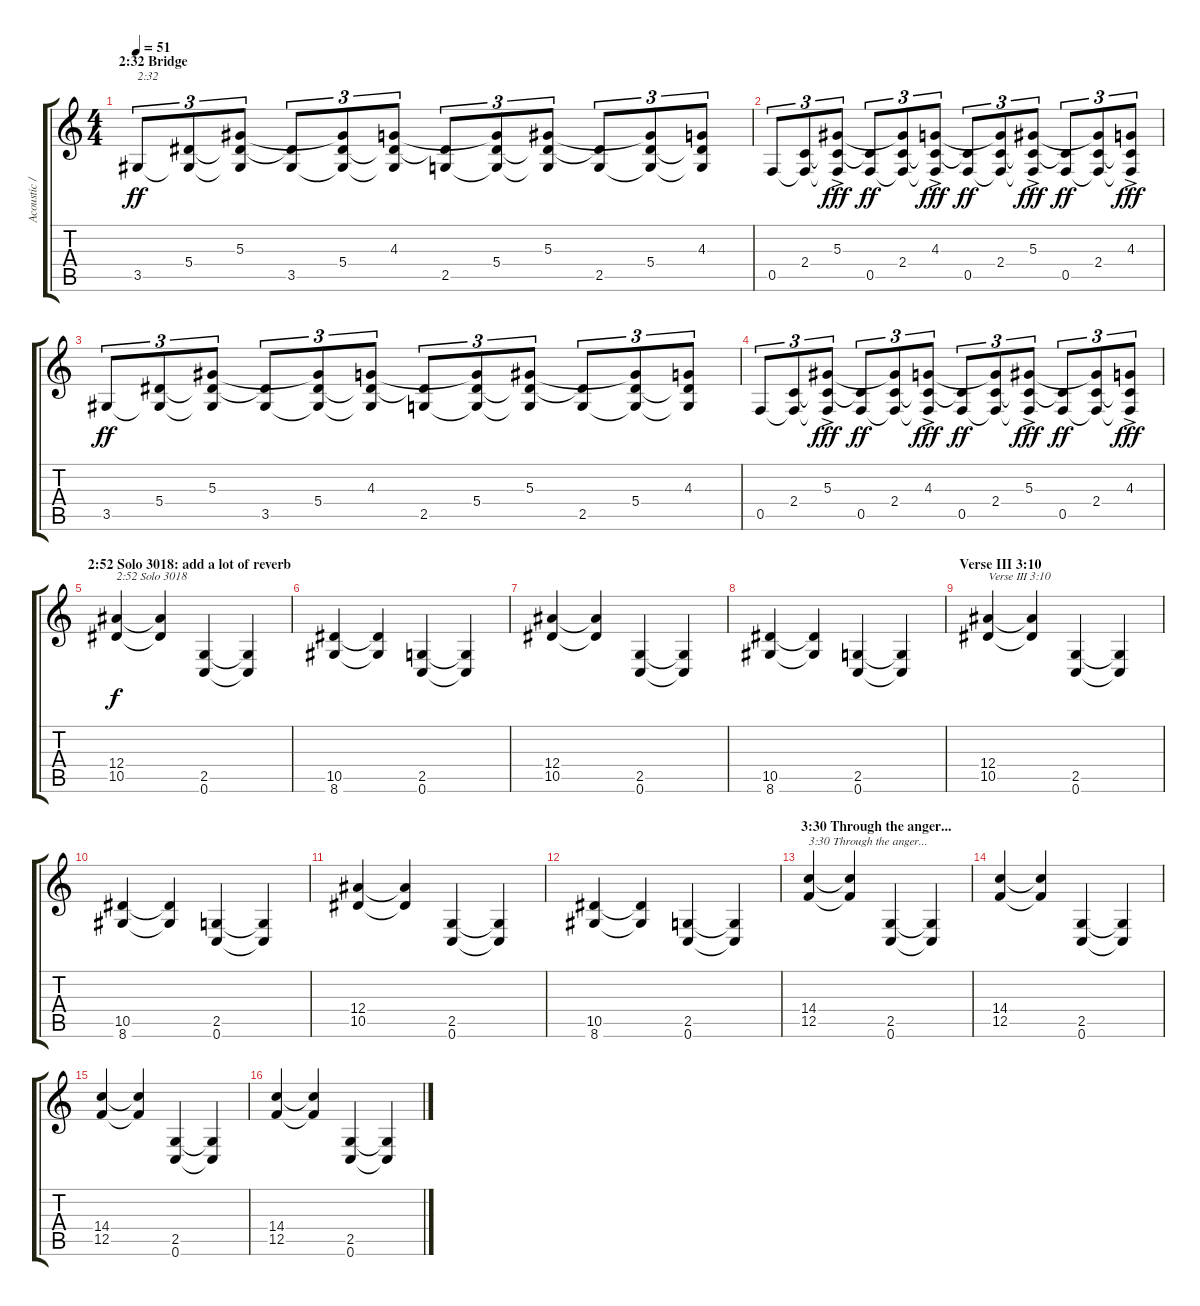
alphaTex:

\track ("Acoustic / Rhythm Guitar tuned to C" "Acoustic /") {instrument acousticguitarnylon}
\staff {score tabs}
\tuning (C4 G3 Eb3 Bb2 F2 C2) {hide}
\ts (4 4)
\section ("" "2:32 Bridge")
\tempo 51
\clef g2
\ks c
3.5.8{tu (3 2) txt "2:32 " dy ff volume 13 balance 16 instrument electricguitarjazz} (5.4 3.5{t}).8{tu (3 2)} (5.3 5.4{t} 3.5{t}).8{tu (3 2)} (5.4{t} 3.5).8{tu (3 2)} (5.3{t} 5.4 3.5{t}).8{tu (3 2)} (4.3 5.4{t} 3.5{t}).8{tu (3 2)} (5.4{t} 2.5).8{tu (3 2)} (4.3{t} 5.4 2.5{t}).8{tu (3 2)} (5.3 5.4{t} 2.5{t}).8{tu (3 2)} (5.4{t} 2.5).8{tu (3 2)} (5.3{t} 5.4 2.5{t}).8{tu (3 2)} (4.3 5.4{t} 2.5{t}).8{tu (3 2)} |
0.5.8{tu (3 2)} (2.4 0.5{t}).8{tu (3 2)} (5.3{ac} 2.4{t} 0.5{t}).8{tu (3 2) dy fff} (2.4{t} 0.5).8{tu (3 2) dy ff} (5.3{t} 2.4 0.5{t}).8{tu (3 2)} (4.3{ac} 2.4{t} 0.5{t}).8{tu (3 2) dy fff} (2.4{t} 0.5).8{tu (3 2) dy ff} (4.3{t} 2.4 0.5{t}).8{tu (3 2)} (5.3{ac} 2.4{t} 0.5{t}).8{tu (3 2) dy fff} (2.4{t} 0.5).8{tu (3 2) dy ff} (5.3{t} 2.4 0.5{t}).8{tu (3 2)} (4.3{ac} 2.4{t} 0.5{t}).8{tu (3 2) dy fff} |
3.5.8{tu (3 2) dy ff} (5.4 3.5{t}).8{tu (3 2)} (5.3 5.4{t} 3.5{t}).8{tu (3 2)} (5.4{t} 3.5).8{tu (3 2)} (5.3{t} 5.4 3.5{t}).8{tu (3 2)} (4.3 5.4{t} 3.5{t}).8{tu (3 2)} (5.4{t} 2.5).8{tu (3 2)} (4.3{t} 5.4 2.5{t}).8{tu (3 2)} (5.3 5.4{t} 2.5{t}).8{tu (3 2)} (5.4{t} 2.5).8{tu (3 2)} (5.3{t} 5.4 2.5{t}).8{tu (3 2)} (4.3 5.4{t} 2.5{t}).8{tu (3 2)} |
0.5.8{tu (3 2)} (2.4 0.5{t}).8{tu (3 2)} (5.3{ac} 2.4{t} 0.5{t}).8{tu (3 2) dy fff} (2.4{t} 0.5).8{tu (3 2) dy ff} (5.3{t} 2.4 0.5{t}).8{tu (3 2)} (4.3{ac} 2.4{t} 0.5{t}).8{tu (3 2) dy fff} (2.4{t} 0.5).8{tu (3 2) dy ff} (4.3{t} 2.4 0.5{t}).8{tu (3 2)} (5.3{ac} 2.4{t} 0.5{t}).8{tu (3 2) dy fff} (2.4{t} 0.5).8{tu (3 2) dy ff} (5.3{t} 2.4 0.5{t}).8{tu (3 2)} (4.3{ac} 2.4{t} 0.5{t}).8{tu (3 2) dy fff} |
\section ("" "2:52 Solo 3018: add a lot of reverb")
(12.4 10.5).4{txt "2:52 Solo 3018" dy f balance 8 instrument overdrivenguitar} (12.4{t} 10.5{t}).4 (2.5 0.6).4 (2.5{t} 0.6{t}).4 |
(10.5 8.6).4 (10.5{t} 8.6{t}).4 (2.5 0.6).4 (2.5{t} 0.6{t}).4 |
(12.4 10.5).4 (12.4{t} 10.5{t}).4 (2.5 0.6).4 (2.5{t} 0.6{t}).4 |
(10.5 8.6).4 (10.5{t} 8.6{t}).4 (2.5 0.6).4 (2.5{t} 0.6{t}).4 |
\section ("" "Verse III 3:10")
(12.4 10.5).4{txt "Verse III 3:10" volume 8} (12.4{t} 10.5{t}).4 (2.5 0.6).4 (2.5{t} 0.6{t}).4 |
(10.5 8.6).4 (10.5{t} 8.6{t}).4 (2.5 0.6).4 (2.5{t} 0.6{t}).4 |
(12.4 10.5).4 (12.4{t} 10.5{t}).4 (2.5 0.6).4 (2.5{t} 0.6{t}).4 |
(10.5 8.6).4 (10.5{t} 8.6{t}).4 (2.5 0.6).4 (2.5{t} 0.6{t}).4 |
\section ("" "3:30 Through the anger...")
(14.4 12.5).4{txt "3:30 Through the anger..."} (14.4{t} 12.5{t}).4 (2.5 0.6).4 (2.5{t} 0.6{t}).4 |
(14.4 12.5).4 (14.4{t} 12.5{t}).4 (2.5 0.6).4 (2.5{t} 0.6{t}).4 |
(14.4 12.5).4 (14.4{t} 12.5{t}).4 (2.5 0.6).4 (2.5{t} 0.6{t}).4 |
(14.4 12.5).4 (14.4{t} 12.5{t}).4 (2.5 0.6).4 (2.5{t} 0.6{t}).4
